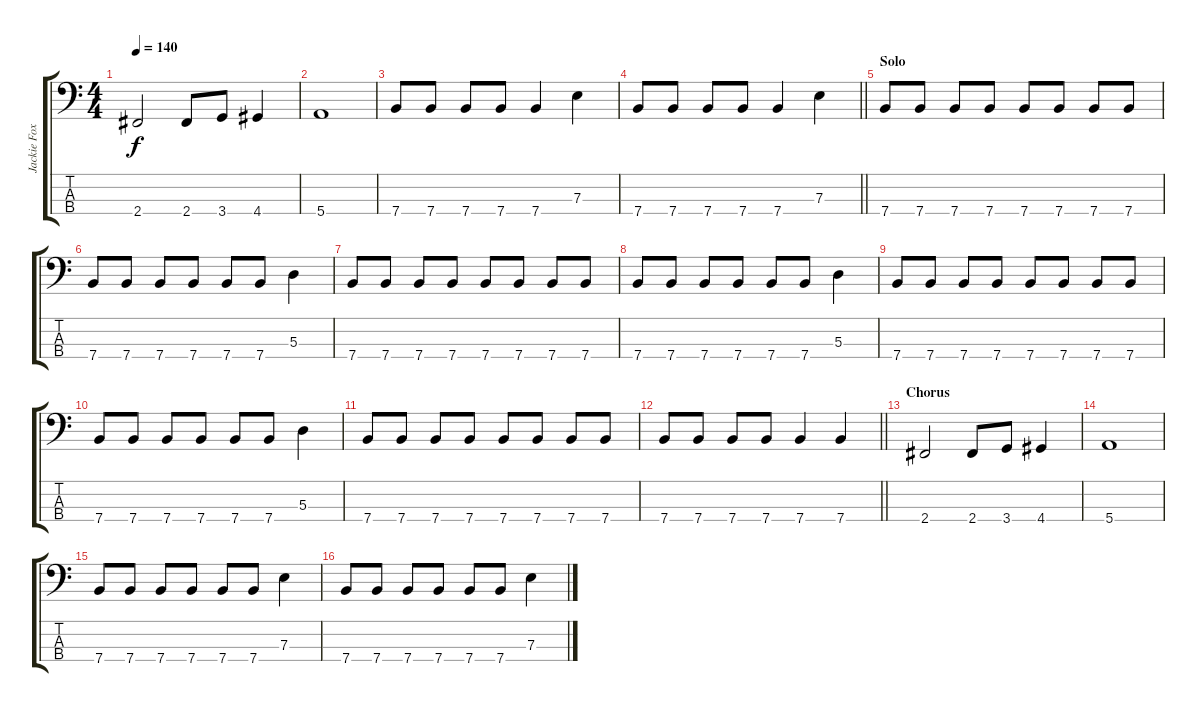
\track ("Jackie Fox " "Jackie Fox") {instrument electricbasspick}
\staff {score tabs}
\tuning (G2 D2 A1 E1) {hide}
\ts (4 4)
\tempo 140
\clef f4
\ks c
2.4.2{dy f} 2.4.8 3.4.8 4.4.4 |
5.4.1 |
7.4.8 7.4.8 7.4.8 7.4.8 7.4.4 7.3.4 |
\barLineRight lightlight
7.4.8 7.4.8 7.4.8 7.4.8 7.4.4 7.3.4 |
\section ("" "Solo")
7.4.8 7.4.8 7.4.8 7.4.8 7.4.8 7.4.8 7.4.8 7.4.8 |
7.4.8 7.4.8 7.4.8 7.4.8 7.4.8 7.4.8 5.3.4 |
7.4.8 7.4.8 7.4.8 7.4.8 7.4.8 7.4.8 7.4.8 7.4.8 |
7.4.8 7.4.8 7.4.8 7.4.8 7.4.8 7.4.8 5.3.4 |
7.4.8 7.4.8 7.4.8 7.4.8 7.4.8 7.4.8 7.4.8 7.4.8 |
7.4.8 7.4.8 7.4.8 7.4.8 7.4.8 7.4.8 5.3.4 |
7.4.8 7.4.8 7.4.8 7.4.8 7.4.8 7.4.8 7.4.8 7.4.8 |
\barLineRight lightlight
7.4.8 7.4.8 7.4.8 7.4.8 7.4.4 7.4.4 |
\section ("" "Chorus")
2.4.2 2.4.8 3.4.8 4.4.4 |
5.4.1 |
7.4.8 7.4.8 7.4.8 7.4.8 7.4.8 7.4.8 7.3.4 |
7.4.8 7.4.8 7.4.8 7.4.8 7.4.8 7.4.8 7.3.4
